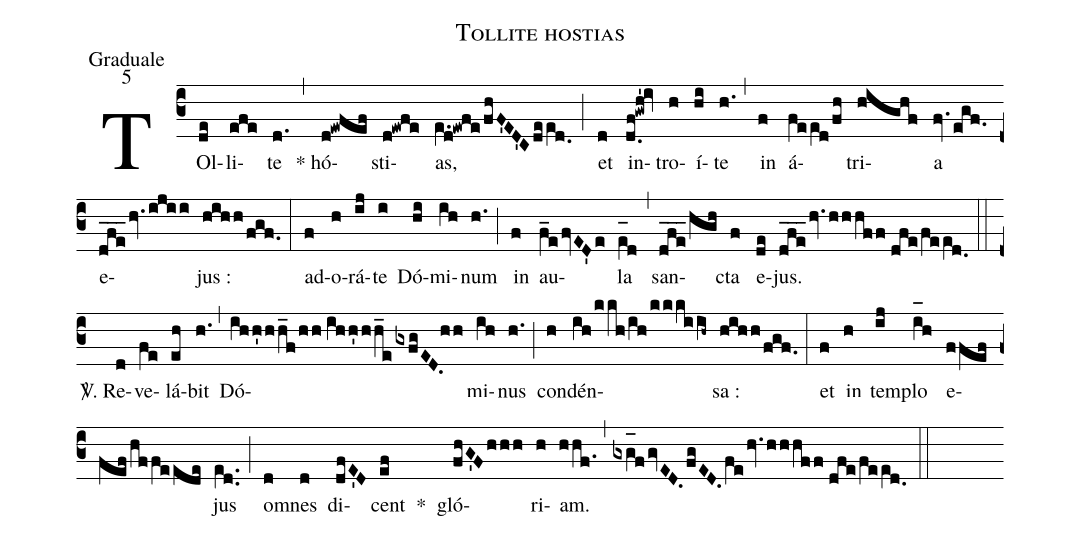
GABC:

name:Tollite hostias;
office-part:Graduale;
mode:5;
%%
(c3) TOl(de)li(efe)te(d.) (,) * hó(d!ewfef)sti(d!ewfe)as,(e.[ll:1]d!ewfe/fhF'ED'Cdee[ll:1]d.0) (;) et(d) in(d.0f!gwh'!iv)tro(h)í(hi)te(h.) (,) in(f) á(fee[ll:1]d/fh)tri(highf)a(fv.egf.) e(dfe___hv.ijii)jus :(hihh/fgf.) (:) ad(f)o(h)rá(ij)te(i) Dó(hi)mi(ih)num(h.) (;) in(f) au(f_efvED'e)la(e_[oh:h][ll:1]d) (,) san(dfe___/hgh)cta(f) e(de)jus.(dfe___hv.hhhff//dfe/fee[ll:1]d.0) (::) <sp>V/</sp>. Re(d)ve(fe)lá(eh)bit(h.) (,) Dó(ihh'hh_f/hh//ihh'hh_egxfgED./[-0.5]hh)mi(ih)nus(h.) (;) con(h)dén(ih/kkh/ih/kkkiih~)sa :(hihh/fgf.) (:) et(f) in(h) tem(ij)plo(i_[oh:h]h) e(ffeffefhffeede)jus(e[ll:1]d..) (;) o(d)mnes(d) di(dfE'D)cent(ef) *() gló(fhG'Fhhh)ri(h)am.(hhf.) (,) (gxg_[oh:h]fgvED.fgED.fehv.hhhff//dfe/fee[ll:1]d.0) (::)
